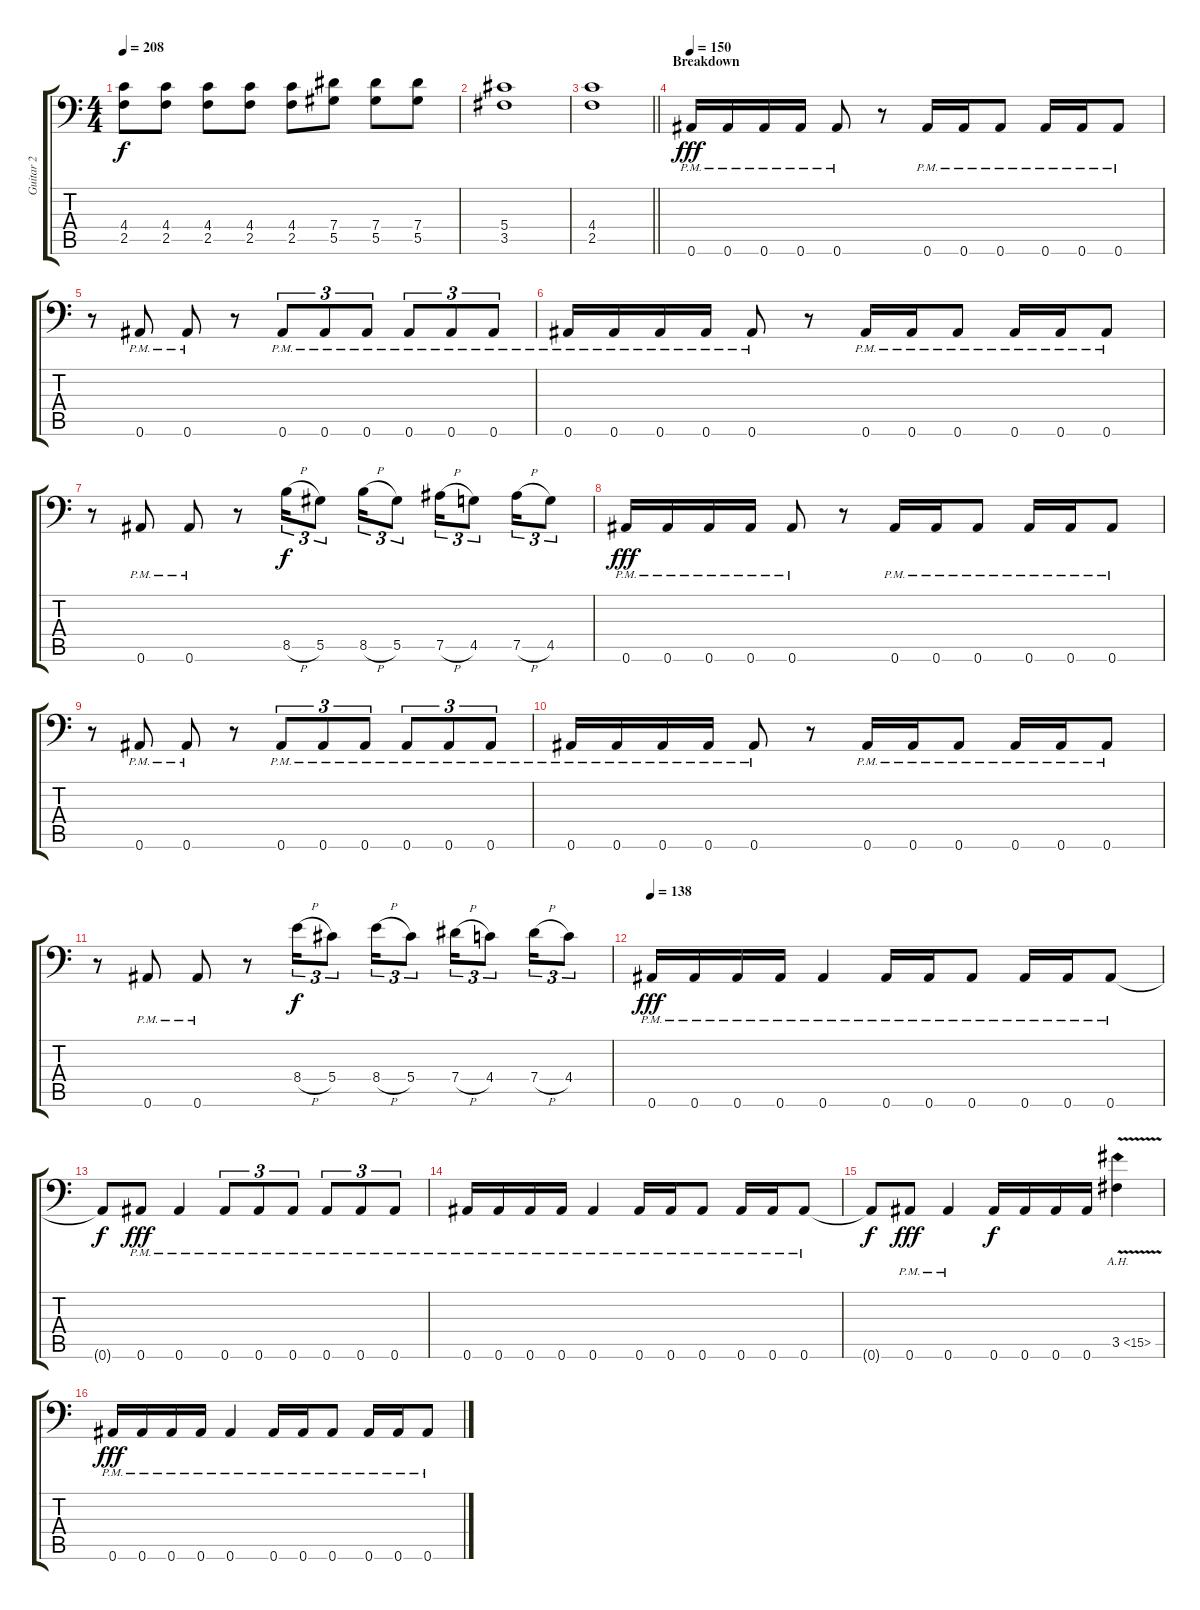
\track ("Guitar 2" "Guitar 2") {instrument distortionguitar}
\staff {score tabs}
\tuning (Bb3 F3 Db3 Ab2 Eb2 Bb1) {hide}
\ts (4 4)
\tempo 208
\clef f4
\ks c
(4.4 2.5).8{dy f} (4.4 2.5).8 (4.4 2.5).8 (4.4 2.5).8 (4.4 2.5).8 (7.4 5.5).8 (7.4 5.5).8 (7.4 5.5).8 |
(5.4 3.5).1 |
\barLineRight lightlight
(4.4 2.5).1 |
\section ("" "Breakdown")
\tempo 150
0.6{pm}.16{dy fff} 0.6{pm}.16 0.6{pm}.16 0.6{pm}.16 0.6{pm}.8 r.8 0.6{pm}.16 0.6{pm}.16 0.6{pm}.8 0.6{pm}.16 0.6{pm}.16 0.6{pm}.8 |
r.8 0.6{pm}.8 0.6{pm}.8 r.8 0.6{pm}.8{tu (3 2)} 0.6{pm}.8{tu (3 2)} 0.6{pm}.8{tu (3 2)} 0.6{pm}.8{tu (3 2)} 0.6{pm}.8{tu (3 2)} 0.6{pm}.8{tu (3 2)} |
0.6{pm}.16 0.6{pm}.16 0.6{pm}.16 0.6{pm}.16 0.6{pm}.8 r.8 0.6{pm}.16 0.6{pm}.16 0.6{pm}.8 0.6{pm}.16 0.6{pm}.16 0.6{pm}.8 |
r.8 0.6{pm}.8 0.6{pm}.8 r.8 8.5{h}.16{tu (3 2) dy f} 5.5.8{tu (3 2)} 8.5{h}.16{tu (3 2)} 5.5.8{tu (3 2)} 7.5{h}.16{tu (3 2)} 4.5.8{tu (3 2)} 7.5{h}.16{tu (3 2)} 4.5.8{tu (3 2)} |
0.6{pm}.16{dy fff} 0.6{pm}.16 0.6{pm}.16 0.6{pm}.16 0.6{pm}.8 r.8 0.6{pm}.16 0.6{pm}.16 0.6{pm}.8 0.6{pm}.16 0.6{pm}.16 0.6{pm}.8 |
r.8 0.6{pm}.8 0.6{pm}.8 r.8 0.6{pm}.8{tu (3 2)} 0.6{pm}.8{tu (3 2)} 0.6{pm}.8{tu (3 2)} 0.6{pm}.8{tu (3 2)} 0.6{pm}.8{tu (3 2)} 0.6{pm}.8{tu (3 2)} |
0.6{pm}.16 0.6{pm}.16 0.6{pm}.16 0.6{pm}.16 0.6{pm}.8 r.8 0.6{pm}.16 0.6{pm}.16 0.6{pm}.8 0.6{pm}.16 0.6{pm}.16 0.6{pm}.8 |
r.8 0.6{pm}.8 0.6{pm}.8 r.8 8.4{h}.16{tu (3 2) dy f} 5.4.8{tu (3 2)} 8.4{h}.16{tu (3 2)} 5.4.8{tu (3 2)} 7.4{h}.16{tu (3 2)} 4.4.8{tu (3 2)} 7.4{h}.16{tu (3 2)} 4.4.8{tu (3 2)} |
\tempo 138
0.6{pm}.16{dy fff} 0.6{pm}.16 0.6{pm}.16 0.6{pm}.16 0.6{pm}.4 0.6{pm}.16 0.6{pm}.16 0.6{pm}.8 0.6{pm}.16 0.6{pm}.16 0.6{pm}.8 |
0.6{t}.8{dy f} 0.6{pm}.8{dy fff} 0.6{pm}.4 0.6{pm}.8{tu (3 2)} 0.6{pm}.8{tu (3 2)} 0.6{pm}.8{tu (3 2)} 0.6{pm}.8{tu (3 2)} 0.6{pm}.8{tu (3 2)} 0.6{pm}.8{tu (3 2)} |
0.6{pm}.16 0.6{pm}.16 0.6{pm}.16 0.6{pm}.16 0.6{pm}.4 0.6{pm}.16 0.6{pm}.16 0.6{pm}.8 0.6{pm}.16 0.6{pm}.16 0.6{pm}.8 |
0.6{t}.8{dy f} 0.6{pm}.8{dy fff} 0.6{pm}.4 0.6.16{dy f} 0.6.16 0.6.16 0.6.16 3.5{ah 12 v}.4 |
0.6{pm}.16{dy fff} 0.6{pm}.16 0.6{pm}.16 0.6{pm}.16 0.6{pm}.4 0.6{pm}.16 0.6{pm}.16 0.6{pm}.8 0.6{pm}.16 0.6{pm}.16 0.6{pm}.8
